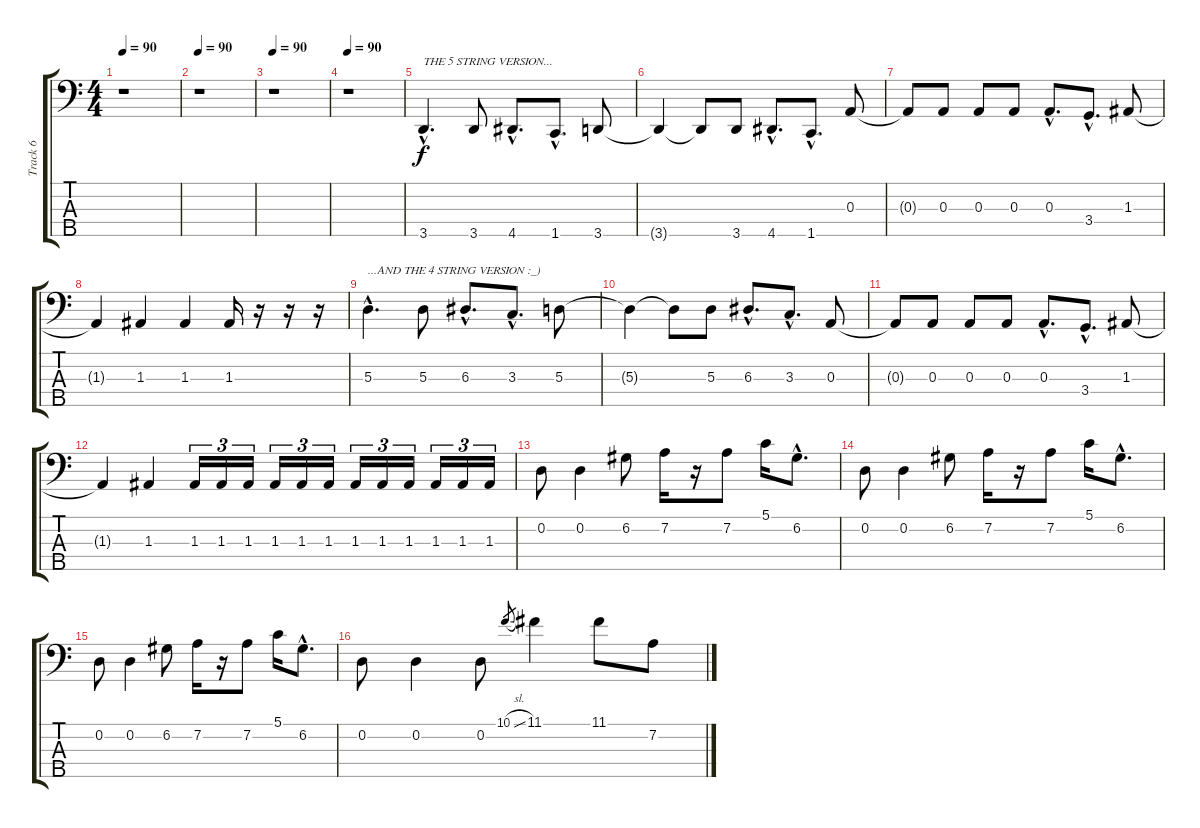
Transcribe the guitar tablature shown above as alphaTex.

\track ("Track 6" "Track 6") {instrument electricbassfinger}
\staff {score tabs}
\tuning (G2 D2 A1 E1 B0) {hide}
\ts (4 4)
\tempo 90
\clef f4
\ks c
r.1{dy f instrument electricbassfinger} |
\tempo 90
r.1 |
\tempo 90
r.1 |
\tempo 90
r.1 |
3.5{hac}.4{d txt "THE 5 STRING VERSION..."} 3.5.8 4.5{hac}.8{d} 1.5{hac}.8{d} 3.5.8 |
3.5{t}.4 3.5{t}.8 3.5.8 4.5{hac}.8{d} 1.5{hac}.8{d} 0.3.8 |
0.3{t}.8 0.3.8 0.3.8 0.3.8 0.3{hac}.8{d} 3.4{hac}.8{d} 1.3.8 |
1.3{t}.4 1.3.4 1.3.4 1.3.16 r.16 r.16 r.16 |
5.3{hac}.4{d txt "...AND THE 4 STRING VERSION :_)"} 5.3.8 6.3{hac}.8{d} 3.3{hac}.8{d} 5.3.8 |
5.3{t}.4 5.3{t}.8 5.3.8 6.3{hac}.8{d} 3.3{hac}.8{d} 0.3.8 |
0.3{t}.8 0.3.8 0.3.8 0.3.8 0.3{hac}.8{d} 3.4{hac}.8{d} 1.3.8 |
1.3{t}.4 1.3.4 1.3.16{tu (3 2)} 1.3.16{tu (3 2)} 1.3.16{tu (3 2)} 1.3.16{tu (3 2)} 1.3.16{tu (3 2)} 1.3.16{tu (3 2)} 1.3.16{tu (3 2)} 1.3.16{tu (3 2)} 1.3.16{tu (3 2)} 1.3.16{tu (3 2)} 1.3.16{tu (3 2)} 1.3.16{tu (3 2)} |
0.2.8 0.2.4 6.2.8 7.2.16 r.16 7.2.8 5.1.16 6.2{hac}.8{d} |
0.2.8 0.2.4 6.2.8 7.2.16 r.16 7.2.8 5.1.16 6.2{hac}.8{d} |
0.2.8 0.2.4 6.2.8 7.2.16 r.16 7.2.8 5.1.16 6.2{hac}.8{d} |
0.2.8 0.2.4 0.2.8 10.1{sl}.8{gr} 11.1.4 11.1.8 7.2.8
